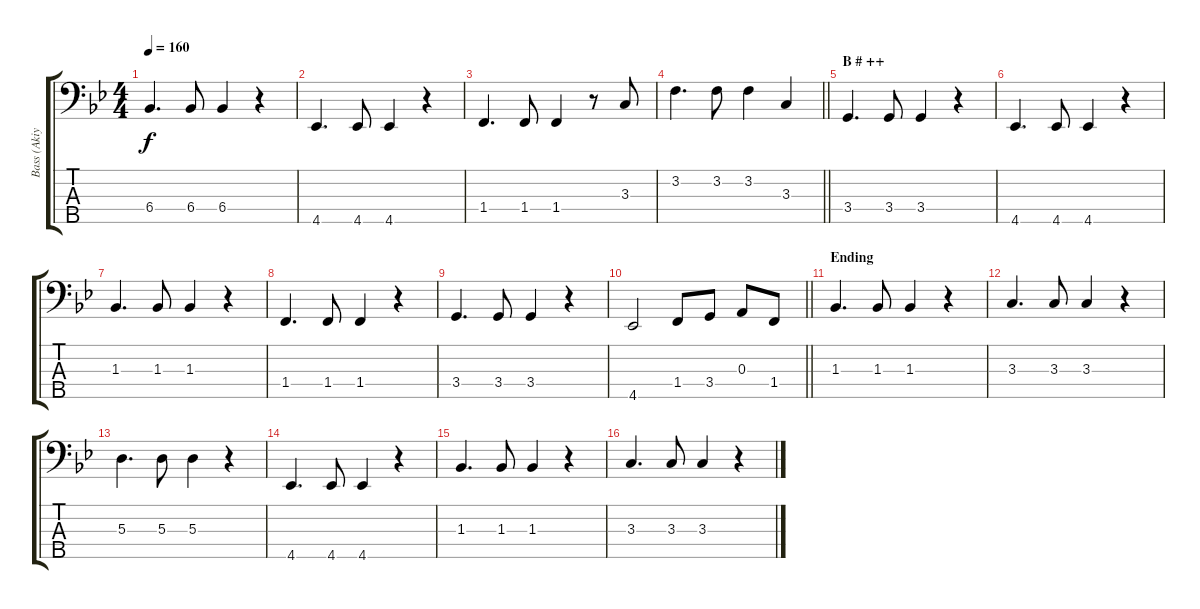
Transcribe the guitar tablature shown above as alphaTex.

\track ("Bass (Akiyama Mio)" "Bass (Akiy") {instrument electricbassfinger}
\staff {score tabs}
\tuning (G2 D2 A1 E1 B0) {hide}
\ts (4 4)
\tempo 160
\clef f4
\ks bb
6.4.4{d dy f} 6.4.8 6.4.4 r.4 |
4.5.4{d} 4.5.8 4.5.4 r.4 |
1.4.4{d} 1.4.8 1.4.4 r.8 3.3.8 |
\barLineRight lightlight
3.2.4{d} 3.2.8 3.2.4 3.3.4 |
\section ("" "B # ++")
3.4.4{d} 3.4.8 3.4.4 r.4 |
4.5.4{d} 4.5.8 4.5.4 r.4 |
1.3.4{d} 1.3.8 1.3.4 r.4 |
1.4.4{d} 1.4.8 1.4.4 r.4 |
3.4.4{d} 3.4.8 3.4.4 r.4 |
\barLineRight lightlight
4.5.2 1.4.8 3.4.8 0.3.8 1.4.8 |
\section ("" "Ending")
1.3.4{d} 1.3.8 1.3.4 r.4 |
3.3.4{d} 3.3.8 3.3.4 r.4 |
5.3.4{d} 5.3.8 5.3.4 r.4 |
4.5.4{d} 4.5.8 4.5.4 r.4 |
1.3.4{d} 1.3.8 1.3.4 r.4 |
3.3.4{d} 3.3.8 3.3.4 r.4
